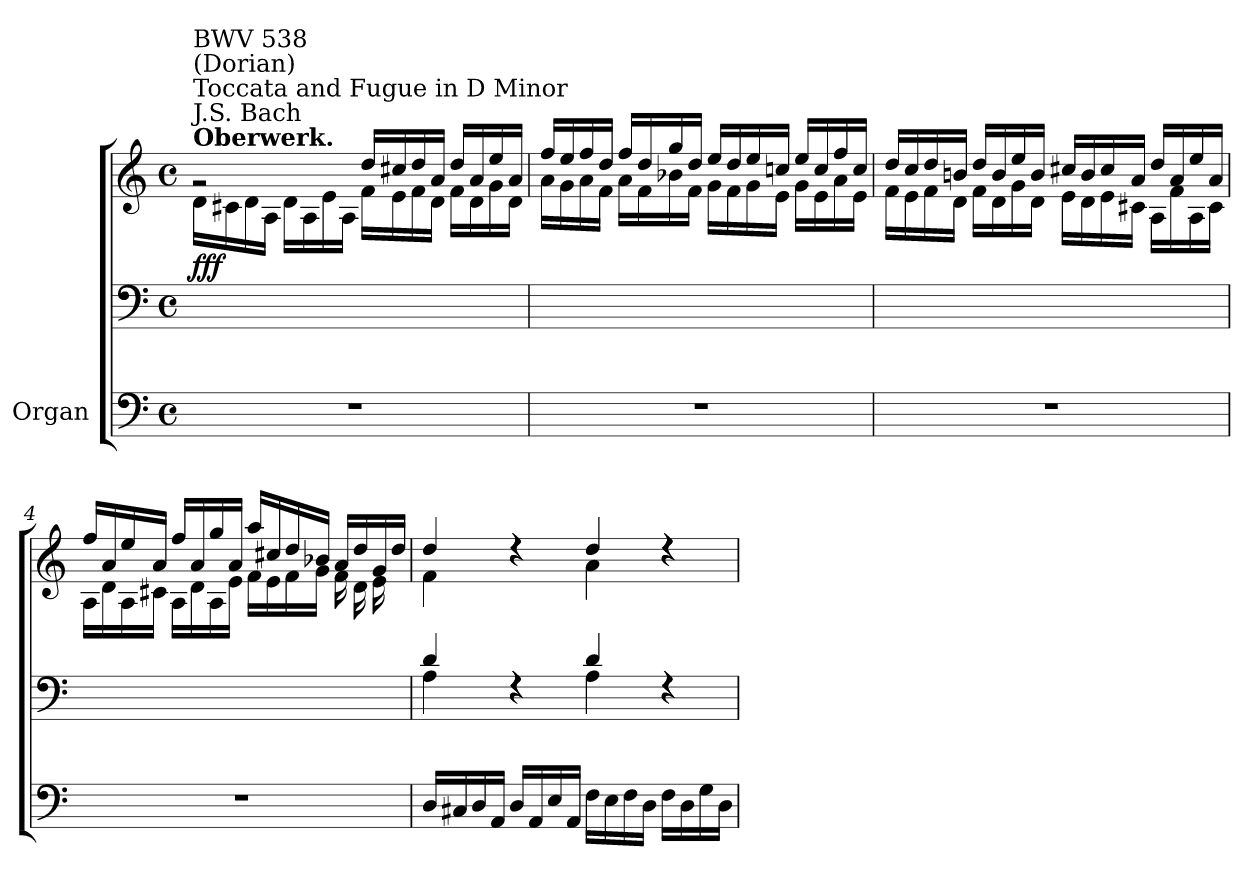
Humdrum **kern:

**kern	**kern	**kern	**dynam
*part1	*part1	*part1	*part1
*staff3	*staff2	*staff1	*staff1/2/3
*I"Organ	*	*	*
*clefF4	*clefF4	*clefG2	*
*k[]	*k[]	*k[]	*
*M4/4	*M4/4	*M4/4	*
*met(c)	*met(c)	*met(c)	*
*MM80	*MM80	*MM80	*
=1	=1	=1	=1
*	*	*^	*
!	!	!LO:TX:a:B:t=Oberwerk.	!	!
!	!	!LO:TX:a:t=J.S. Bach	!	!
!	!	!LO:TX:a:t=Toccata and Fugue in D Minor	!	!
!	!	!LO:TX:a:t=(Dorian)	!	!
!	!	!LO:TX:a:t=BWV 538	!	!
!	!	!	!	!LO:DY:b
1r	1ryy	2rg	16d\LL	fff
.	.	.	16c#X\	.
.	.	.	16d\	.
.	.	.	16A\JJ	.
.	.	.	16d\LL	.
.	.	.	16A\	.
.	.	.	16e\	.
.	.	.	16A\JJ	.
.	.	16dd/LL	16f\LL	.
.	.	16cc#X/	16e\	.
.	.	16dd/	16f\	.
.	.	16a/JJ	16d\JJ	.
.	.	16dd/LL	16f\LL	.
.	.	16a/	16d\	.
.	.	16ee/	16g\	.
.	.	16a/JJ	16d\JJ	.
!!LO:PB:g=z	!!
=2	=2	=2	=2	=2
1r	1ryy	16ff/LL	16a\LL	.
.	.	16ee/	16g\	.
.	.	16ff/	16a\	.
.	.	16dd/JJ	16f\JJ	.
.	.	16ff/LL	16a\LL	.
.	.	16dd/	16f\	.
.	.	16gg/	16b-X\	.
.	.	16dd/JJ	16f\JJ	.
.	.	16ee/LL	16g\LL	.
.	.	16dd/	16f\	.
.	.	16ee/	16g\	.
.	.	16ccn/JJ	16e\JJ	.
.	.	16ee/LL	16g\LL	.
.	.	16cc/	16e\	.
.	.	16ff/	16a\	.
.	.	16cc/JJ	16e\JJ	.
!!LO:PB:g=z	!!
=3	=3	=3	=3	=3
1r	1ryy	16dd/LL	16f\LL	.
.	.	16cc/	16e\	.
.	.	16dd/	16f\	.
.	.	16bn/JJ	16d\JJ	.
.	.	16dd/LL	16f\LL	.
.	.	16b/	16d\	.
.	.	16ee/	16g\	.
.	.	16b/JJ	16d\JJ	.
.	.	16cc#X/LL	16e\LL	.
.	.	16b/	16d\	.
.	.	16cc#/	16e\	.
.	.	16a/JJ	16c#X\JJ	.
.	.	16dd/LL	16A\LL	.
.	.	16a/	16f\	.
.	.	16ee/	16A\	.
.	.	16a/JJ	16c#\JJ	.
=4	=4	=4	=4	=4
*	*^	*	*	*
1r	2...ryy	1ryy	16ff/LL	16A\LL	.
.	.	.	16a/	16d\	.
.	.	.	16ee/	16A\	.
.	.	.	16a/JJ	16c#X\JJ	.
.	.	.	16ff/LL	16A\LL	.
.	.	.	16a/	16d\	.
.	.	.	16gg/	16A\	.
.	.	.	16a/JJ	16e\JJ	.
.	.	.	16aa/LL	16f\LL	.
.	.	.	16cc#X/	16e\	.
.	.	.	16dd/	16f\	.
.	.	.	16b-X/JJ	16g\JJ	.
.	.	.	16a/LL	16f\LL	.
.	.	.	16dd/	16d\	.
.	.	.	16g/	16e\	.
.	16A/JJ	.	16dd/JJ	16ryy	.
=5	=5	=5	=5	=5	=5
16D/LL	4d/	4A\	4dd/	4f\	.
16C#X/	.	.	.	.	.
16D/	.	.	.	.	.
16AA/JJ	.	.	.	.	.
16D/LL	4rF	4rF	4rdd	4rdd	.
16AA/	.	.	.	.	.
16E/	.	.	.	.	.
16AA/JJ	.	.	.	.	.
16F\LL	4d/	4A\	4dd/	4a\	.
16E\	.	.	.	.	.
16F\	.	.	.	.	.
16D\JJ	.	.	.	.	.
16F\LL	4rF	4rF	4rdd	4rdd	.
16D\	.	.	.	.	.
16G\	.	.	.	.	.
16D\JJ	.	.	.	.	.
*	*v	*v	*	*	*
*	*	*v	*v	*
=	=	=	=
*-	*-	*-	*-
